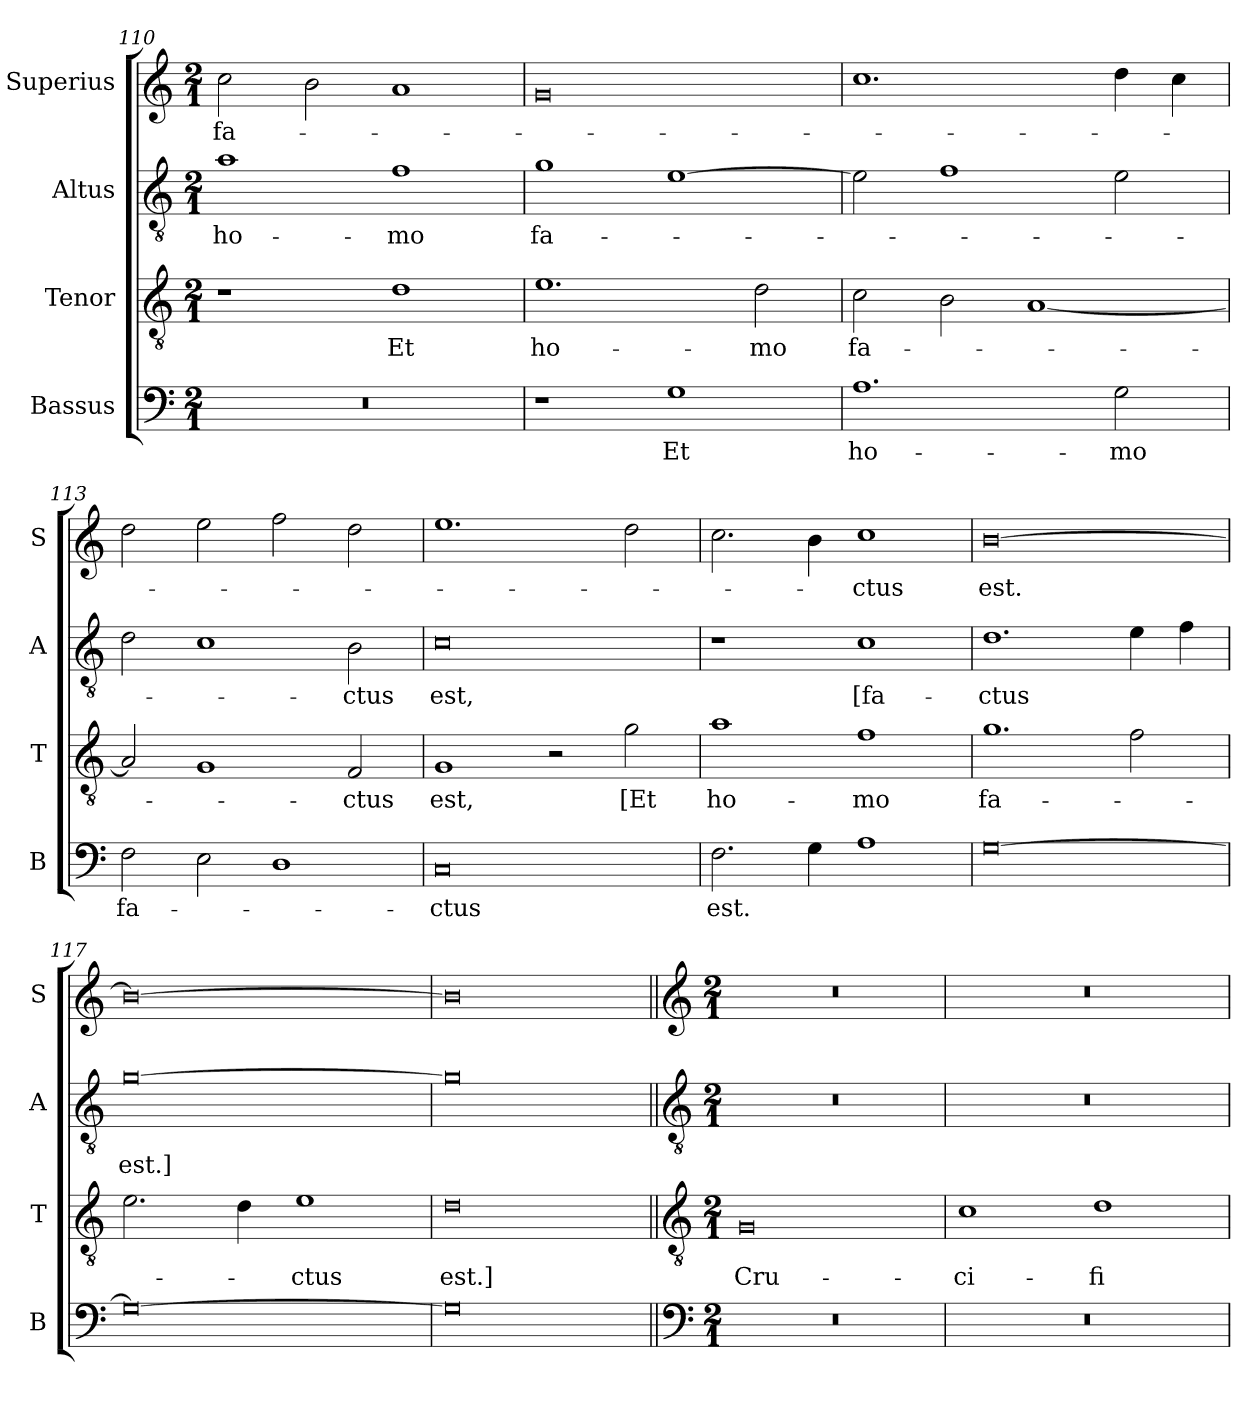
**kern	**text	**kern	**text	**kern	**text	**kern	**text
*part4	*part4	*part3	*part3	*part2	*part2	*part1	*part1
*staff4	*staff4	*staff3	*staff3	*staff2	*staff2	*staff1	*staff1
*I"Bassus	*	*I"Tenor	*	*I"Altus	*	*I"Superius	*
*I'B	*	*I'T	*	*I'A	*	*I'S	*
*clefF4	*	*clefGv2	*	*clefGv2	*	*clefG2	*
*k[]	*	*k[]	*	*k[]	*	*k[]	*
*M2/1	*	*M2/1	*	*M2/1	*	*M2/1	*
=110	=110	=110	=110	=110	=110	=110	=110
0r	.	1r	.	1a	ho-	2cc\	fa-
.	.	.	.	.	.	2b\	.
.	.	1d	Et	1f	-mo	1a	.
=111	=111	=111	=111	=111	=111	=111	=111
1r	.	1.e	ho-	1g	fa-	0g	.
1G	Et	.	.	[1e	.	.	.
.	.	2d\	-mo	.	.	.	.
=112	=112	=112	=112	=112	=112	=112	=112
1.A	ho-	2c\	fa-	2e\]	.	1.cc	.
.	.	2B\	.	1f	.	.	.
.	.	[1A	.	.	.	.	.
2G\	-mo	.	.	2e\	.	4dd\	.
.	.	.	.	.	.	4cc\	.
=113	=113	=113	=113	=113	=113	=113	=113
2F\	fa-	2A/]	.	2d\	.	2dd\	.
2E\	.	1G	.	1c	.	2ee\	.
1D	.	.	.	.	.	2ff\	.
.	.	2F/	-ctus	2B\	-ctus	2dd\	.
=114	=114	=114	=114	=114	=114	=114	=114
0C	-ctus	1G	est,	0c	est,	1.ee	.
.	.	2r	.	.	.	.	.
.	.	2g\	[Et	.	.	2dd\	.
=115	=115	=115	=115	=115	=115	=115	=115
2.F\	est.	1a	ho-	1r	.	2.cc\	.
4G\	.	.	.	.	.	4b\	.
1A	.	1f	-mo	1c	[fa-	1cc	-ctus
=116	=116	=116	=116	=116	=116	=116	=116
[0G	.	1.g	fa-	1.d	-ctus	[0b	est.
.	.	2f\	.	4e\	.	.	.
.	.	.	.	4f\	.	.	.
=117	=117	=117	=117	=117	=117	=117	=117
0G_	.	2.e\	.	[0g	est.]	0b_	.
.	.	4d\	.	.	.	.	.
.	.	1e	-ctus	.	.	.	.
=118	=118	=118	=118	=118	=118	=118	=118
0G]	.	0d	est.]	0g]	.	0b]	.
!!LO:LB:g=z
=||	=||	=||	=||	=||	=||	=||	=||
*clefF4	*	*clefGv2	*	*clefGv2	*	*clefG2	*
*k[]	*	*k[]	*	*k[]	*	*k[]	*
*M2/1	*	*M2/1	*	*M2/1	*	*M2/1	*
0r	.	0G	Cru-	0r	.	0r	.
=119	=119	=119	=119	=119	=119	=119	=119
0r	.	1c	-ci-	0r	.	0r	.
.	.	1d	-fi-	.	.	.	.
=	=	=	=	=	=	=	=
*-	*-	*-	*-	*-	*-	*-	*-
